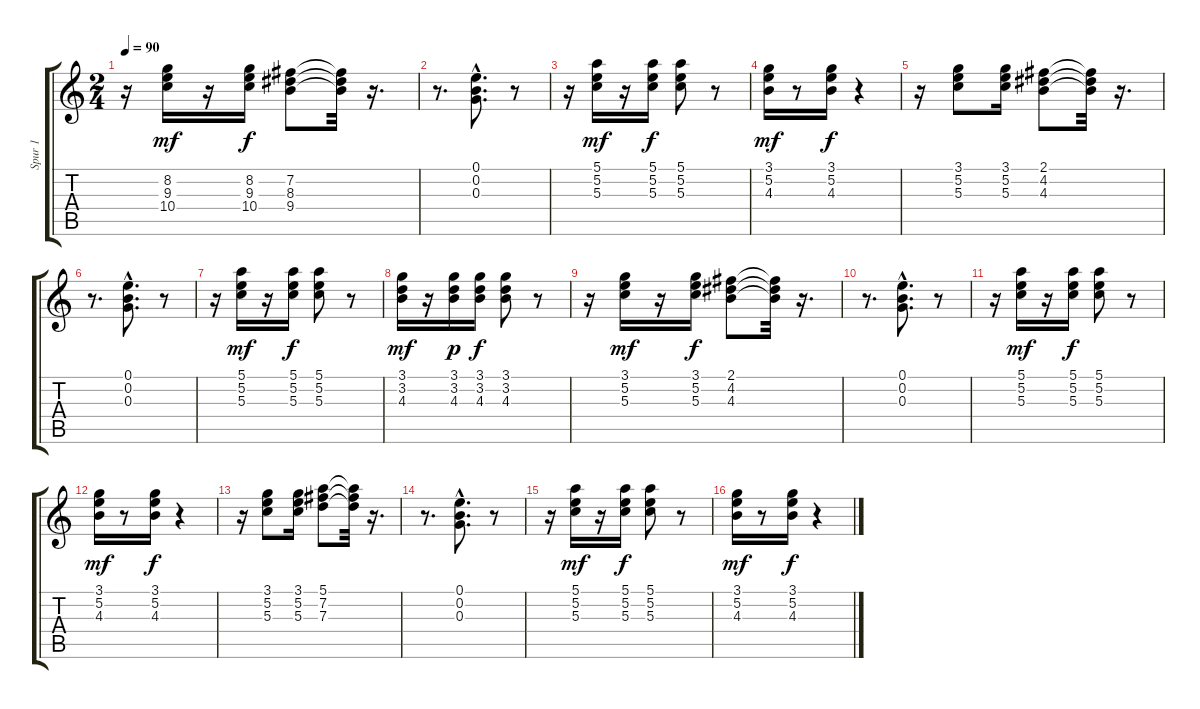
\track ("Spur 1" "Spur 1") {instrument acousticguitarsteel}
\staff {score tabs}
\tuning (E4 B3 G3 D3 A2 E2) {hide}
\ts (2 4)
\tempo 90
\clef g2
\ks c
r.16{dy f} (8.2 9.3 10.4).16{dy mf} r.16 (8.2 9.3 10.4).16{dy f} (7.2 8.3 9.4).8 (7.2{t} 8.3{t} 9.4{t}).32 r.16{d} |
r.8{d} (0.1{hac} 0.2{hac} 0.3{hac}).8{d} r.8 |
r.16 (5.1 5.2 5.3).16{dy mf} r.16 (5.1 5.2 5.3).16{dy f} (5.1 5.2 5.3).8 r.8 |
(3.1 5.2 4.3).16{dy mf} r.8 (3.1 5.2 4.3).16{dy f} r.4 |
r.16 (3.1 5.2 5.3).8 (3.1 5.2 5.3).16 (2.1 4.2 4.3).8 (2.1{t} 4.2{t} 4.3{t}).32 r.16{d} |
r.8{d} (0.1{hac} 0.2{hac} 0.3{hac}).8{d} r.8 |
r.16 (5.1 5.2 5.3).16{dy mf} r.16 (5.1 5.2 5.3).16{dy f} (5.1 5.2 5.3).8 r.8 |
(3.1 3.2 4.3).16{dy mf} r.16 (3.1 3.2 4.3).16{dy p} (3.1 3.2 4.3).16{dy f} (3.1 3.2 4.3).8 r.8 |
r.16 (3.1 5.2 5.3).16{dy mf} r.16 (3.1 5.2 5.3).16{dy f} (2.1 4.2 4.3).8 (2.1{t} 4.2{t} 4.3{t}).32 r.16{d} |
r.8{d} (0.1{hac} 0.2{hac} 0.3{hac}).8{d} r.8 |
r.16 (5.1 5.2 5.3).16{dy mf} r.16 (5.1 5.2 5.3).16{dy f} (5.1 5.2 5.3).8 r.8 |
(3.1 5.2 4.3).16{dy mf} r.8 (3.1 5.2 4.3).16{dy f} r.4 |
r.16 (3.1 5.2 5.3).8 (3.1 5.2 5.3).16 (5.1 7.2 7.3).8 (5.1{t} 7.2{t} 7.3{t}).32 r.16{d} |
r.8{d} (0.1{hac} 0.2{hac} 0.3{hac}).8{d} r.8 |
r.16 (5.1 5.2 5.3).16{dy mf} r.16 (5.1 5.2 5.3).16{dy f} (5.1 5.2 5.3).8 r.8 |
(3.1 5.2 4.3).16{dy mf} r.8 (3.1 5.2 4.3).16{dy f} r.4
